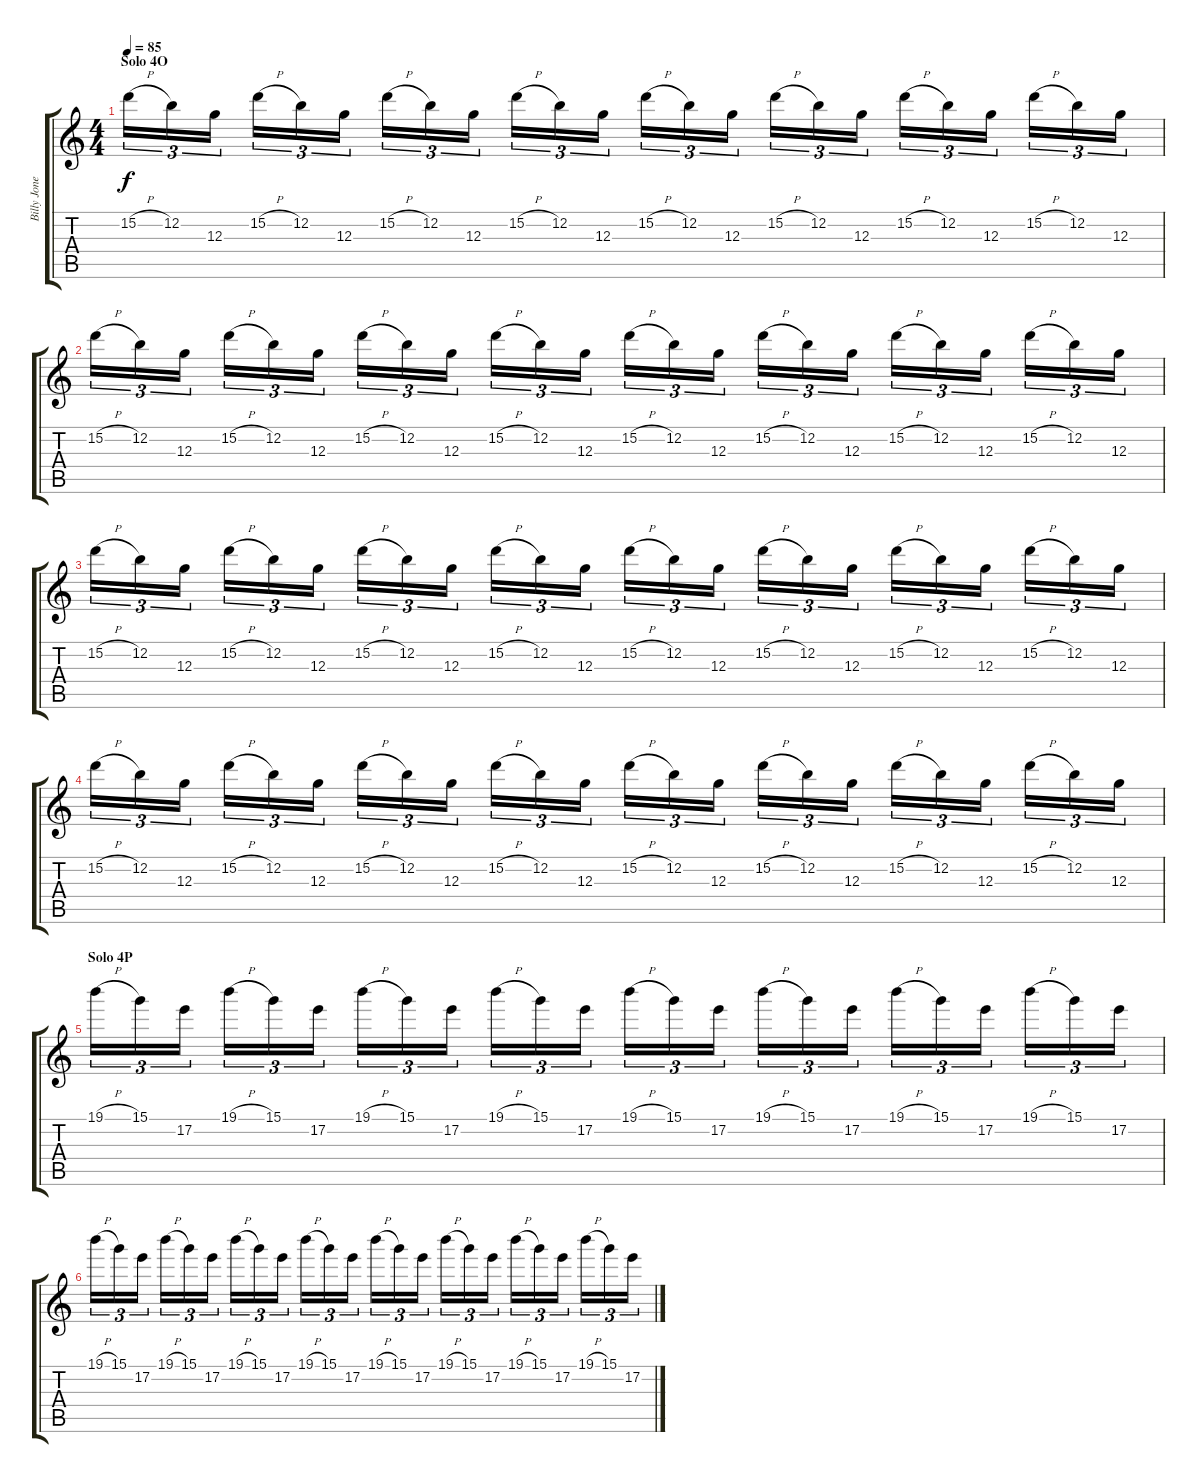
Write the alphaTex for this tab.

\track ("Billy Jones Solo" "Billy Jone") {instrument overdrivenguitar}
\staff {score tabs}
\tuning (E4 B3 G3 D3 A2 E2) {hide}
\ts (4 4)
\section ("" "Solo 4O")
\tempo 85
\clef g2
\ks c
15.2{h}.16{tu (3 2) dy f} 12.2.16{tu (3 2)} 12.3.16{tu (3 2)} 15.2{h}.16{tu (3 2)} 12.2.16{tu (3 2)} 12.3.16{tu (3 2)} 15.2{h}.16{tu (3 2)} 12.2.16{tu (3 2)} 12.3.16{tu (3 2)} 15.2{h}.16{tu (3 2)} 12.2.16{tu (3 2)} 12.3.16{tu (3 2)} 15.2{h}.16{tu (3 2)} 12.2.16{tu (3 2)} 12.3.16{tu (3 2)} 15.2{h}.16{tu (3 2)} 12.2.16{tu (3 2)} 12.3.16{tu (3 2)} 15.2{h}.16{tu (3 2)} 12.2.16{tu (3 2)} 12.3.16{tu (3 2)} 15.2{h}.16{tu (3 2)} 12.2.16{tu (3 2)} 12.3.16{tu (3 2)} |
15.2{h}.16{tu (3 2)} 12.2.16{tu (3 2)} 12.3.16{tu (3 2)} 15.2{h}.16{tu (3 2)} 12.2.16{tu (3 2)} 12.3.16{tu (3 2)} 15.2{h}.16{tu (3 2)} 12.2.16{tu (3 2)} 12.3.16{tu (3 2)} 15.2{h}.16{tu (3 2)} 12.2.16{tu (3 2)} 12.3.16{tu (3 2)} 15.2{h}.16{tu (3 2)} 12.2.16{tu (3 2)} 12.3.16{tu (3 2)} 15.2{h}.16{tu (3 2)} 12.2.16{tu (3 2)} 12.3.16{tu (3 2)} 15.2{h}.16{tu (3 2)} 12.2.16{tu (3 2)} 12.3.16{tu (3 2)} 15.2{h}.16{tu (3 2)} 12.2.16{tu (3 2)} 12.3.16{tu (3 2)} |
15.2{h}.16{tu (3 2)} 12.2.16{tu (3 2)} 12.3.16{tu (3 2)} 15.2{h}.16{tu (3 2)} 12.2.16{tu (3 2)} 12.3.16{tu (3 2)} 15.2{h}.16{tu (3 2)} 12.2.16{tu (3 2)} 12.3.16{tu (3 2)} 15.2{h}.16{tu (3 2)} 12.2.16{tu (3 2)} 12.3.16{tu (3 2)} 15.2{h}.16{tu (3 2)} 12.2.16{tu (3 2)} 12.3.16{tu (3 2)} 15.2{h}.16{tu (3 2)} 12.2.16{tu (3 2)} 12.3.16{tu (3 2)} 15.2{h}.16{tu (3 2)} 12.2.16{tu (3 2)} 12.3.16{tu (3 2)} 15.2{h}.16{tu (3 2)} 12.2.16{tu (3 2)} 12.3.16{tu (3 2)} |
15.2{h}.16{tu (3 2)} 12.2.16{tu (3 2)} 12.3.16{tu (3 2)} 15.2{h}.16{tu (3 2)} 12.2.16{tu (3 2)} 12.3.16{tu (3 2)} 15.2{h}.16{tu (3 2)} 12.2.16{tu (3 2)} 12.3.16{tu (3 2)} 15.2{h}.16{tu (3 2)} 12.2.16{tu (3 2)} 12.3.16{tu (3 2)} 15.2{h}.16{tu (3 2)} 12.2.16{tu (3 2)} 12.3.16{tu (3 2)} 15.2{h}.16{tu (3 2)} 12.2.16{tu (3 2)} 12.3.16{tu (3 2)} 15.2{h}.16{tu (3 2)} 12.2.16{tu (3 2)} 12.3.16{tu (3 2)} 15.2{h}.16{tu (3 2)} 12.2.16{tu (3 2)} 12.3.16{tu (3 2)} |
\section ("" "Solo 4P")
19.1{h}.16{tu (3 2)} 15.1.16{tu (3 2)} 17.2.16{tu (3 2)} 19.1{h}.16{tu (3 2)} 15.1.16{tu (3 2)} 17.2.16{tu (3 2)} 19.1{h}.16{tu (3 2)} 15.1.16{tu (3 2)} 17.2.16{tu (3 2)} 19.1{h}.16{tu (3 2)} 15.1.16{tu (3 2)} 17.2.16{tu (3 2)} 19.1{h}.16{tu (3 2)} 15.1.16{tu (3 2)} 17.2.16{tu (3 2)} 19.1{h}.16{tu (3 2)} 15.1.16{tu (3 2)} 17.2.16{tu (3 2)} 19.1{h}.16{tu (3 2)} 15.1.16{tu (3 2)} 17.2.16{tu (3 2)} 19.1{h}.16{tu (3 2)} 15.1.16{tu (3 2)} 17.2.16{tu (3 2)} |
19.1{h}.16{tu (3 2)} 15.1.16{tu (3 2)} 17.2.16{tu (3 2)} 19.1{h}.16{tu (3 2)} 15.1.16{tu (3 2)} 17.2.16{tu (3 2)} 19.1{h}.16{tu (3 2)} 15.1.16{tu (3 2)} 17.2.16{tu (3 2)} 19.1{h}.16{tu (3 2)} 15.1.16{tu (3 2)} 17.2.16{tu (3 2)} 19.1{h}.16{tu (3 2)} 15.1.16{tu (3 2)} 17.2.16{tu (3 2)} 19.1{h}.16{tu (3 2)} 15.1.16{tu (3 2)} 17.2.16{tu (3 2)} 19.1{h}.16{tu (3 2)} 15.1.16{tu (3 2)} 17.2.16{tu (3 2)} 19.1{h}.16{tu (3 2)} 15.1.16{tu (3 2)} 17.2.16{tu (3 2)}
